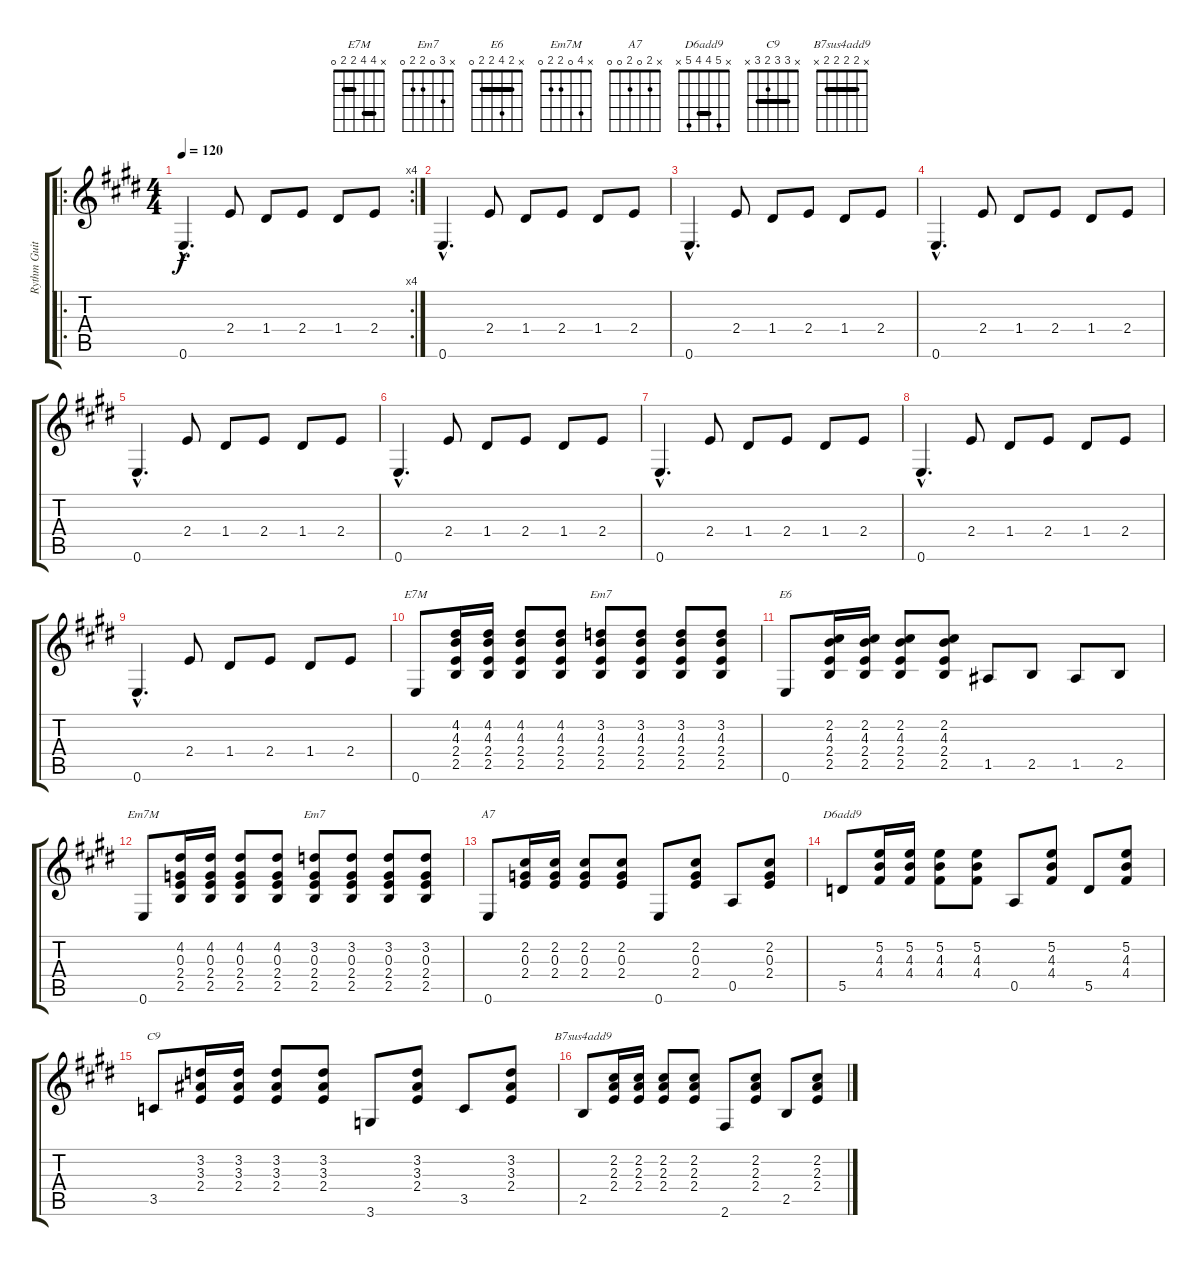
\track ("Rythm Guitar" "Rythm Guit") {instrument acousticguitarsteel}
\staff {score tabs}
\tuning (E4 B3 G3 D3 A2 E2) {hide}
\chord ("E7M" x 4 4 2 2 0) {barre (2 4)}
\chord ("Em7" x 3 4 2 2 0) {barre 2}
\chord ("E6" x 2 4 2 2 0) {barre 2}
\chord ("Em7M" x 4 0 2 2 0)
\chord ("Em7" x 3 0 2 2 0)
\chord ("A7" x 2 0 2 0 0)
\chord ("D6add9" x 5 4 4 5 x) {barre 4}
\chord ("C9" x 3 3 2 3 x) {barre 3}
\chord ("B7sus4add9" x 2 2 2 2 x) {barre 2}
\ro
\rc 4
\ts (4 4)
\tempo 120
\clef g2
\ks e
0.6{hac}.4{d dy f instrument acousticguitarsteel} 2.4.8 1.4.8 2.4.8 1.4.8 2.4.8 |
0.6{hac}.4{d} 2.4.8 1.4.8 2.4.8 1.4.8 2.4.8 |
0.6{hac}.4{d} 2.4.8 1.4.8 2.4.8 1.4.8 2.4.8 |
0.6{hac}.4{d} 2.4.8 1.4.8 2.4.8 1.4.8 2.4.8 |
0.6{hac}.4{d} 2.4.8 1.4.8 2.4.8 1.4.8 2.4.8 |
0.6{hac}.4{d} 2.4.8 1.4.8 2.4.8 1.4.8 2.4.8 |
0.6{hac}.4{d} 2.4.8 1.4.8 2.4.8 1.4.8 2.4.8 |
0.6{hac}.4{d} 2.4.8 1.4.8 2.4.8 1.4.8 2.4.8 |
0.6{hac}.4{d} 2.4.8 1.4.8 2.4.8 1.4.8 2.4.8 |
0.6.8{ch "E7M"} (4.2 4.3 2.4 2.5).16 (4.2 4.3 2.4 2.5).16 (4.2 4.3 2.4 2.5).8 (4.2 4.3 2.4 2.5).8 (3.2 4.3 2.4 2.5).8{ch "Em7"} (3.2 4.3 2.4 2.5).8 (3.2 4.3 2.4 2.5).8 (3.2 4.3 2.4 2.5).8 |
0.6.8{ch "E6"} (2.2 4.3 2.4 2.5).16 (2.2 4.3 2.4 2.5).16 (2.2 4.3 2.4 2.5).8 (2.2 4.3 2.4 2.5).8 1.5.8 2.5.8 1.5.8 2.5.8 |
0.6.8{ch "Em7M"} (4.2 0.3 2.4 2.5).16 (4.2 0.3 2.4 2.5).16 (4.2 0.3 2.4 2.5).8 (4.2 0.3 2.4 2.5).8 (3.2 0.3 2.4 2.5).8{ch "Em7"} (3.2 0.3 2.4 2.5).8 (3.2 0.3 2.4 2.5).8 (3.2 0.3 2.4 2.5).8 |
0.6.8{ch "A7"} (2.2 0.3 2.4).16 (2.2 0.3 2.4).16 (2.2 0.3 2.4).8 (2.2 0.3 2.4).8 0.6.8 (2.2 0.3 2.4).8 0.5.8 (2.2 0.3 2.4).8 |
5.5.8{ch "D6add9"} (5.2 4.3 4.4).16 (5.2 4.3 4.4).16 (5.2 4.3 4.4).8 (5.2 4.3 4.4).8 0.5.8 (5.2 4.3 4.4).8 5.5.8 (5.2 4.3 4.4).8 |
3.5.8{ch "C9"} (3.2 3.3 2.4).16 (3.2 3.3 2.4).16 (3.2 3.3 2.4).8 (3.2 3.3 2.4).8 3.6.8 (3.2 3.3 2.4).8 3.5.8 (3.2 3.3 2.4).8 |
2.5.8{ch "B7sus4add9"} (2.2 2.3 2.4).16 (2.2 2.3 2.4).16 (2.2 2.3 2.4).8 (2.2 2.3 2.4).8 2.6.8 (2.2 2.3 2.4).8 2.5.8 (2.2 2.3 2.4).8
